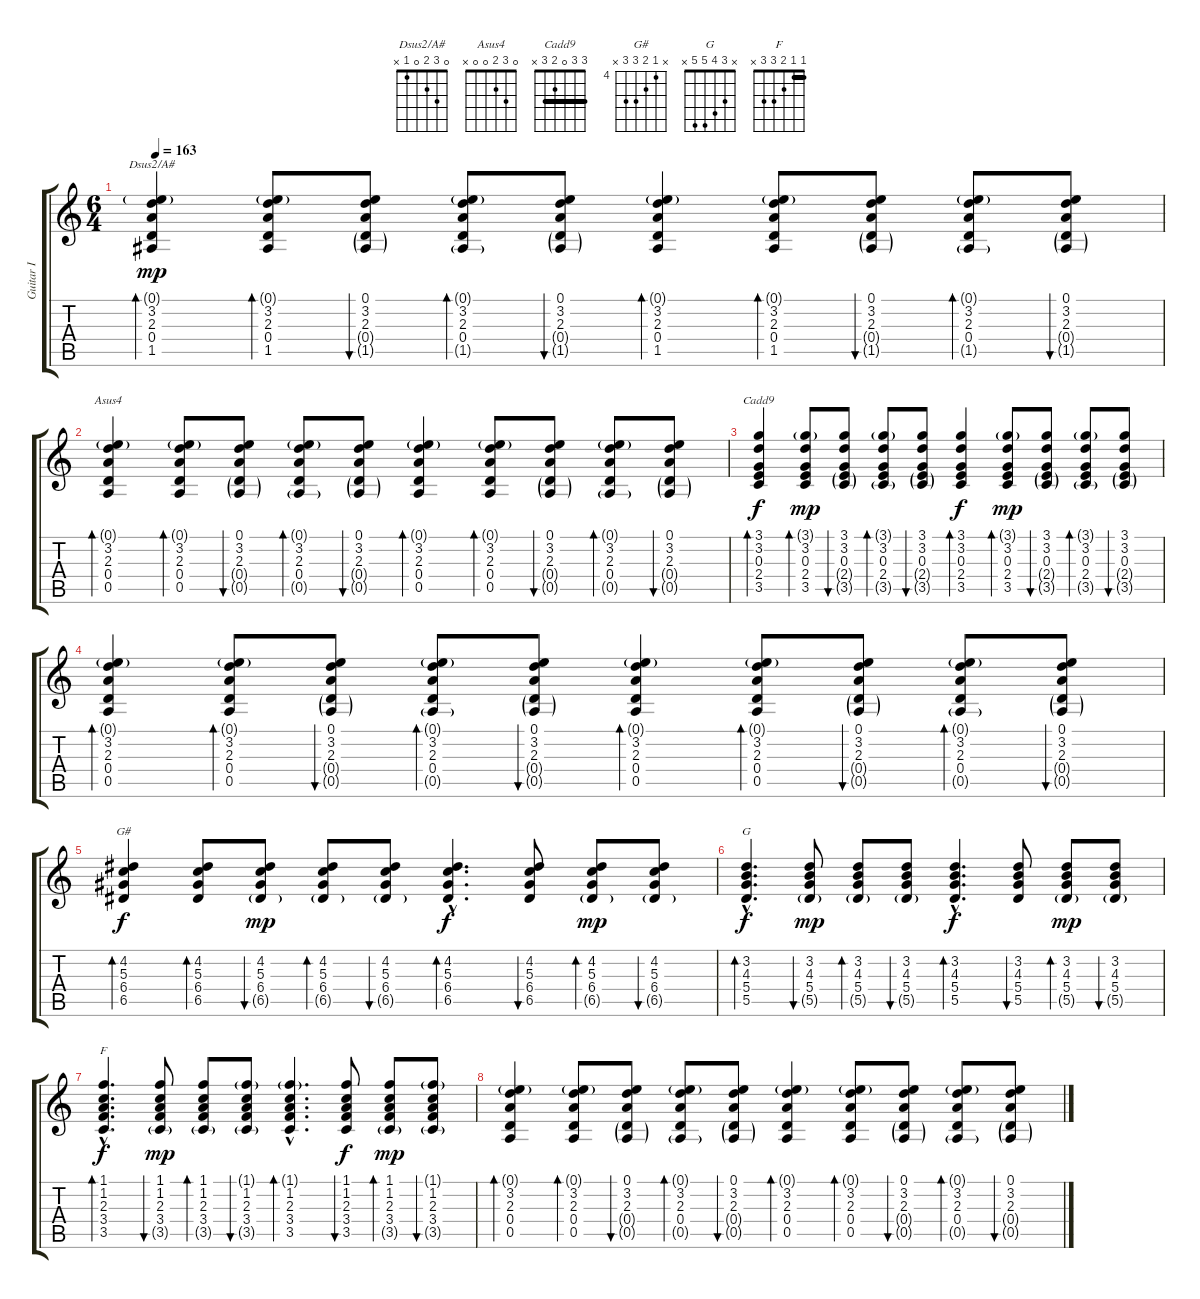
\track ("Guitar I" "Guitar I") {instrument acousticguitarsteel}
\staff {score tabs}
\tuning (E4 B3 G3 D3 A2 D2) {hide}
\chord ("Dsus2/A#" 0 3 2 0 1 x)
\chord ("Asus4" 0 3 2 0 0 x)
\chord ("Cadd9" 3 3 0 2 3 x) {barre 3}
\chord ("G#" x 4 5 6 6 x) {firstfret 4}
\chord ("G" x 3 4 5 5 x)
\chord ("F" 1 1 2 3 3 x) {barre 1}
\ts (6 4)
\tempo 163
\clef g2
\ks c
(0.1{g} 3.2 2.3 0.4 1.5).4{bd 60 ch "Dsus2/A#" dy mp} (0.1{g} 3.2 2.3 0.4 1.5).8{bd 60} (0.1 3.2 2.3 0.4{g} 1.5{g}).8{bu 60} (0.1{g} 3.2 2.3 0.4 1.5{g}).8{bd 60} (0.1 3.2 2.3 0.4{g} 1.5{g}).8{bu 60} (0.1{g} 3.2 2.3 0.4 1.5).4{bd 60} (0.1{g} 3.2 2.3 0.4 1.5).8{bd 60} (0.1 3.2 2.3 0.4{g} 1.5{g}).8{bu 60} (0.1{g} 3.2 2.3 0.4 1.5{g}).8{bd 60} (0.1 3.2 2.3 0.4{g} 1.5{g}).8{bu 60} |
(0.1{g} 3.2 2.3 0.4 0.5).4{bd 60 ch "Asus4"} (0.1{g} 3.2 2.3 0.4 0.5).8{bd 60} (0.1 3.2 2.3 0.4{g} 0.5{g}).8{bu 60} (0.1{g} 3.2 2.3 0.4 0.5{g}).8{bd 60} (0.1 3.2 2.3 0.4{g} 0.5{g}).8{bu 60} (0.1{g} 3.2 2.3 0.4 0.5).4{bd 60} (0.1{g} 3.2 2.3 0.4 0.5).8{bd 60} (0.1 3.2 2.3 0.4{g} 0.5{g}).8{bu 60} (0.1{g} 3.2 2.3 0.4 0.5{g}).8{bd 60} (0.1 3.2 2.3 0.4{g} 0.5{g}).8{bu 60} |
(3.1 3.2 0.3 2.4 3.5).4{bd 60 ch "Cadd9" dy f} (3.1{g} 3.2 0.3 2.4 3.5).8{bd 60 dy mp} (3.1 3.2 0.3 2.4{g} 3.5{g}).8{bu 60} (3.1{g} 3.2 0.3 2.4 3.5{g}).8{bd 60} (3.1 3.2 0.3 2.4{g} 3.5{g}).8{bu 60} (3.1 3.2 0.3 2.4 3.5).4{bd 60 dy f} (3.1{g} 3.2 0.3 2.4 3.5).8{bd 60 dy mp} (3.1 3.2 0.3 2.4{g} 3.5{g}).8{bu 60} (3.1{g} 3.2 0.3 2.4 3.5{g}).8{bd 60} (3.1 3.2 0.3 2.4{g} 3.5{g}).8{bu 60} |
(0.1{g} 3.2 2.3 0.4 0.5).4{bd 60} (0.1{g} 3.2 2.3 0.4 0.5).8{bd 60} (0.1 3.2 2.3 0.4{g} 0.5{g}).8{bu 60} (0.1{g} 3.2 2.3 0.4 0.5{g}).8{bd 60} (0.1 3.2 2.3 0.4{g} 0.5{g}).8{bu 60} (0.1{g} 3.2 2.3 0.4 0.5).4{bd 60} (0.1{g} 3.2 2.3 0.4 0.5).8{bd 60} (0.1 3.2 2.3 0.4{g} 0.5{g}).8{bu 60} (0.1{g} 3.2 2.3 0.4 0.5{g}).8{bd 60} (0.1 3.2 2.3 0.4{g} 0.5{g}).8{bu 60} |
(4.2 5.3 6.4 6.5).4{bd 60 ch "G#" dy f} (4.2 5.3 6.4 6.5).8{bd 60} (4.2 5.3 6.4 6.5{g}).8{bu 60 dy mp} (4.2 5.3 6.4 6.5{g}).8{bd 60} (4.2 5.3 6.4 6.5{g}).8{bu 60} (4.2{hac} 5.3{hac} 6.4{hac} 6.5{hac}).4{d bd 60 dy f} (4.2 5.3 6.4 6.5).8{bu 60} (4.2 5.3 6.4 6.5{g}).8{bd 60 dy mp} (4.2 5.3 6.4 6.5{g}).8{bu 60} |
(3.2{hac} 4.3{hac} 5.4{hac} 5.5{hac}).4{d bd 60 ch "G" dy f} (3.2 4.3 5.4 5.5{g}).8{bu 60 dy mp} (3.2 4.3 5.4 5.5{g}).8{bd 60} (3.2 4.3 5.4 5.5{g}).8{bu 60} (3.2{hac} 4.3{hac} 5.4{hac} 5.5{hac}).4{d bd 60 dy f} (3.2 4.3 5.4 5.5).8{bu 60} (3.2 4.3 5.4 5.5{g}).8{bd 60 dy mp} (3.2 4.3 5.4 5.5{g}).8{bu 60} |
(1.1{hac} 1.2{hac} 2.3{hac} 3.4{hac} 3.5{hac}).4{d bd 60 ch "F" dy f} (1.1 1.2 2.3 3.4 3.5{g}).8{bu 60 dy mp} (1.1 1.2 2.3 3.4 3.5{g}).8{bd 60} (1.1{g} 1.2 2.3 3.4 3.5{g}).8{bu 60} (1.1{g hac} 1.2{hac} 2.3{hac} 3.4{hac} 3.5{hac}).4{d bd 60} (1.1 1.2 2.3 3.4 3.5).8{bu 60 dy f} (1.1 1.2 2.3 3.4 3.5{g}).8{bd 60 dy mp} (1.1{g} 1.2 2.3 3.4 3.5{g}).8{bu 60} |
(0.1{g} 3.2 2.3 0.4 0.5).4{bd 60 volume 10 instrument acousticguitarsteel} (0.1{g} 3.2 2.3 0.4 0.5).8{bd 60} (0.1 3.2 2.3 0.4{g} 0.5{g}).8{bu 60} (0.1{g} 3.2 2.3 0.4 0.5{g}).8{bd 60} (0.1 3.2 2.3 0.4{g} 0.5{g}).8{bu 60} (0.1{g} 3.2 2.3 0.4 0.5).4{bd 60} (0.1{g} 3.2 2.3 0.4 0.5).8{bd 60} (0.1 3.2 2.3 0.4{g} 0.5{g}).8{bu 60} (0.1{g} 3.2 2.3 0.4 0.5{g}).8{bd 60} (0.1 3.2 2.3 0.4{g} 0.5{g}).8{bu 60}
